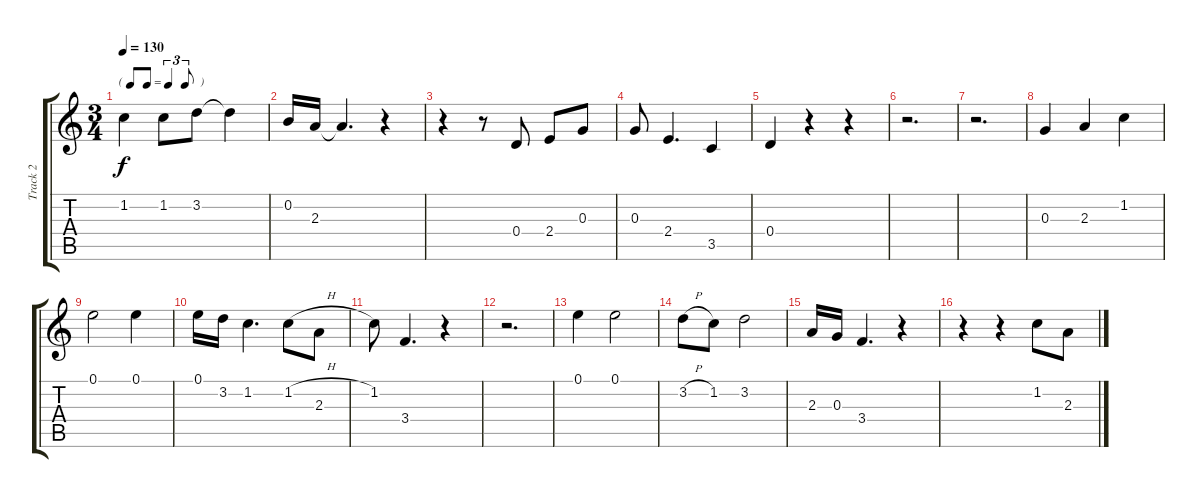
\track ("Track 2" "Track 2") {instrument distortionguitar}
\staff {score tabs}
\tuning (E4 B3 G3 D3 A2 E2) {hide}
\ts (3 4)
\tf triplet8th
\tempo 130
\clef g2
\ks c
1.2.4{dy f} 1.2.8 3.2.8 3.2{t}.4 |
0.2.16{beam Up} 2.3.16{beam Up} 2.3{t}.4{d} r.4 |
r.4 r.8 0.4.8 2.4.8{beam Up} 0.3.8{beam Up} |
0.3.8 2.4.4{d} 3.5.4 |
0.4.4 r.4 r.4 |
r.2{d} |
r.2{d} |
0.3.4 2.3.4 1.2.4 |
0.1.2 0.1.4 |
0.1.16 3.2.16 1.2.4{d} 1.2{h}.8{beam Down} 2.3.8{beam Down} |
1.2.8 3.4.4{d} r.4 |
r.2{d} |
0.1.4 0.1.2 |
3.2{h}.8 1.2.8 3.2.2 |
2.3.16 0.3.16 3.4.4{d} r.4 |
r.4 r.4 1.2{h}.8 2.3.8
